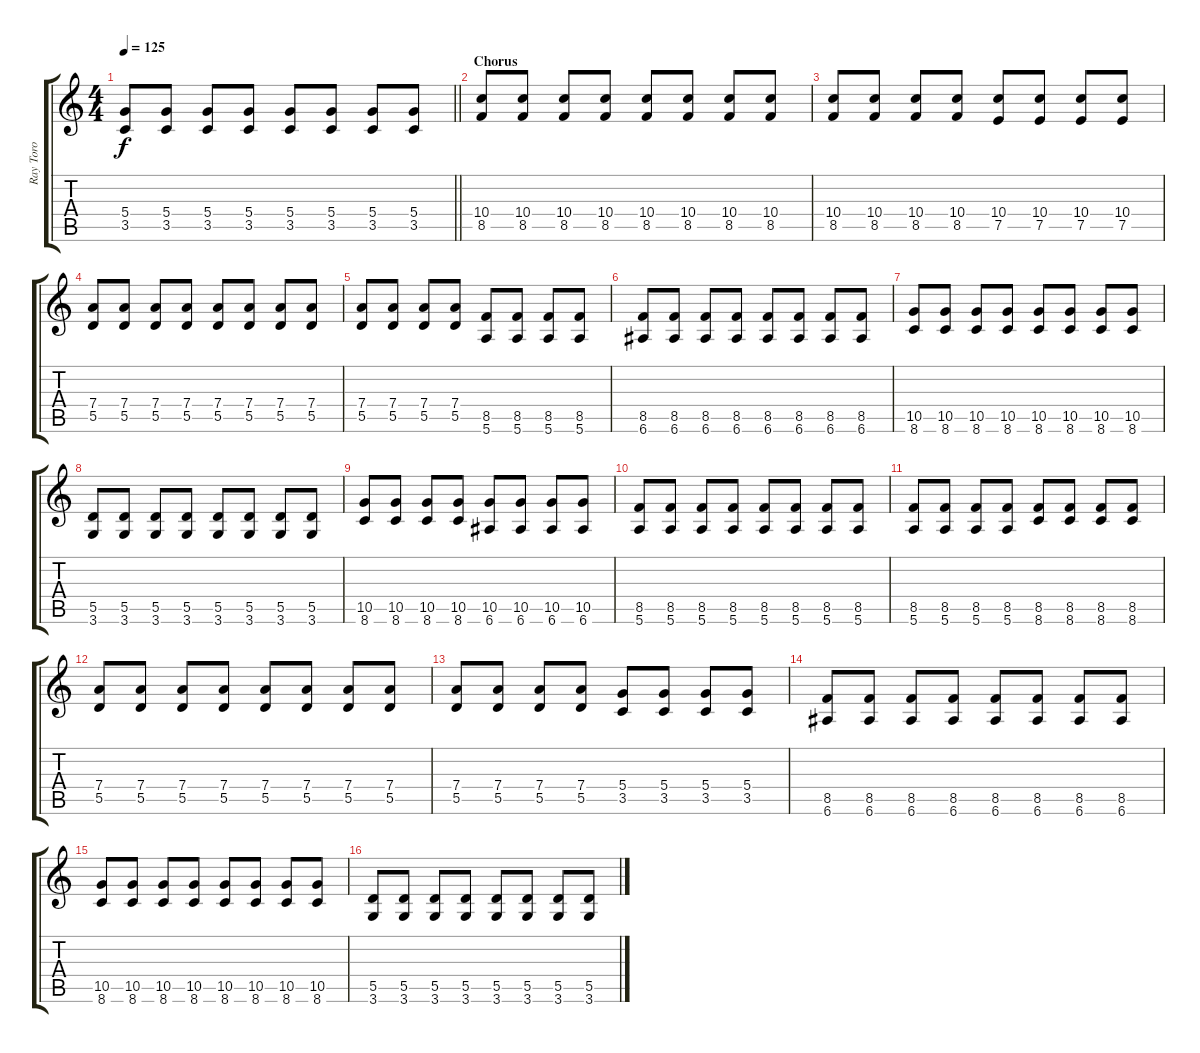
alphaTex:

\track ("Ray Toro" "Ray Toro") {instrument overdrivenguitar}
\staff {score tabs}
\tuning (E4 B3 G3 D3 A2 E2) {hide}
\ts (4 4)
\tempo 125
\clef g2
\barLineRight lightlight
\ks c
(5.4 3.5).8{dy f} (5.4 3.5).8 (5.4 3.5).8 (5.4 3.5).8 (5.4 3.5).8 (5.4 3.5).8 (5.4 3.5).8 (5.4 3.5).8 |
\section ("" "Chorus")
(10.4 8.5).8 (10.4 8.5).8 (10.4 8.5).8 (10.4 8.5).8 (10.4 8.5).8 (10.4 8.5).8 (10.4 8.5).8 (10.4 8.5).8 |
(10.4 8.5).8 (10.4 8.5).8 (10.4 8.5).8 (10.4 8.5).8 (10.4 7.5).8 (10.4 7.5).8 (10.4 7.5).8 (10.4 7.5).8 |
(7.4 5.5).8 (7.4 5.5).8 (7.4 5.5).8 (7.4 5.5).8 (7.4 5.5).8 (7.4 5.5).8 (7.4 5.5).8 (7.4 5.5).8 |
(7.4 5.5).8 (7.4 5.5).8 (7.4 5.5).8 (7.4 5.5).8 (8.5 5.6).8 (8.5 5.6).8 (8.5 5.6).8 (8.5 5.6).8 |
(8.5 6.6).8 (8.5 6.6).8 (8.5 6.6).8 (8.5 6.6).8 (8.5 6.6).8 (8.5 6.6).8 (8.5 6.6).8 (8.5 6.6).8 |
(10.5 8.6).8 (10.5 8.6).8 (10.5 8.6).8 (10.5 8.6).8 (10.5 8.6).8 (10.5 8.6).8 (10.5 8.6).8 (10.5 8.6).8 |
(5.5 3.6).8 (5.5 3.6).8 (5.5 3.6).8 (5.5 3.6).8 (5.5 3.6).8 (5.5 3.6).8 (5.5 3.6).8 (5.5 3.6).8 |
(10.5 8.6).8 (10.5 8.6).8 (10.5 8.6).8 (10.5 8.6).8 (10.5 6.6).8 (10.5 6.6).8 (10.5 6.6).8 (10.5 6.6).8 |
(8.5 5.6).8 (8.5 5.6).8 (8.5 5.6).8 (8.5 5.6).8 (8.5 5.6).8 (8.5 5.6).8 (8.5 5.6).8 (8.5 5.6).8 |
(8.5 5.6).8 (8.5 5.6).8 (8.5 5.6).8 (8.5 5.6).8 (8.5 8.6).8 (8.5 8.6).8 (8.5 8.6).8 (8.5 8.6).8 |
(7.4 5.5).8 (7.4 5.5).8 (7.4 5.5).8 (7.4 5.5).8 (7.4 5.5).8 (7.4 5.5).8 (7.4 5.5).8 (7.4 5.5).8 |
(7.4 5.5).8 (7.4 5.5).8 (7.4 5.5).8 (7.4 5.5).8 (5.4 3.5).8 (5.4 3.5).8 (5.4 3.5).8 (5.4 3.5).8 |
(8.5 6.6).8 (8.5 6.6).8 (8.5 6.6).8 (8.5 6.6).8 (8.5 6.6).8 (8.5 6.6).8 (8.5 6.6).8 (8.5 6.6).8 |
(10.5 8.6).8 (10.5 8.6).8 (10.5 8.6).8 (10.5 8.6).8 (10.5 8.6).8 (10.5 8.6).8 (10.5 8.6).8 (10.5 8.6).8 |
(5.5 3.6).8 (5.5 3.6).8 (5.5 3.6).8 (5.5 3.6).8 (5.5 3.6).8 (5.5 3.6).8 (5.5 3.6).8 (5.5 3.6).8
